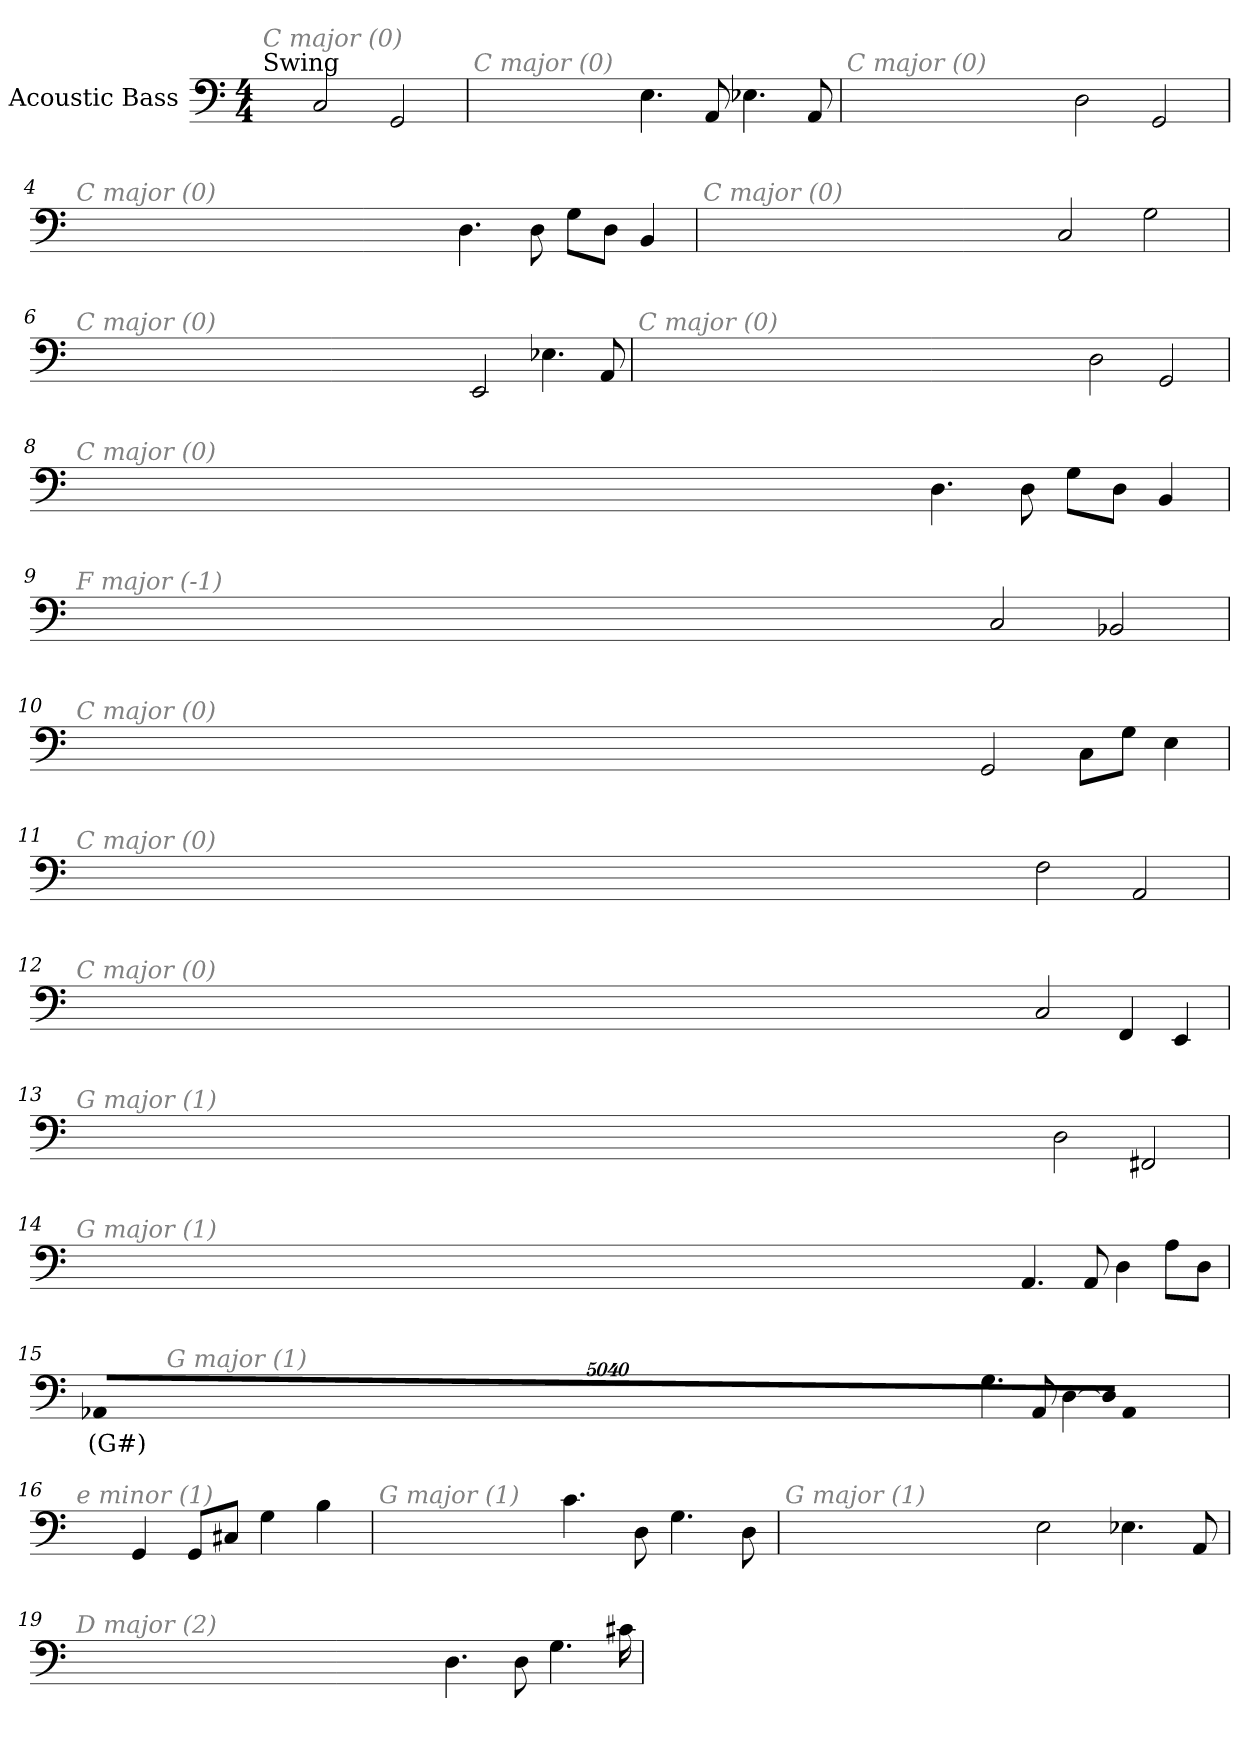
**kern	**text
*part1	*part1
*staff1	*staff1
*I"Acoustic Bass	*
*clefF4	*
*ITrd7c12	*
*k[]	*
*C:	*
*M4/4	*
*MM117	*
=1	=1
!LO:TX:a:t=Swing	!
!LO:TX:i:color=#808080:t=C major (0)	!
2CC	.
2GGG	.
=2	=2
!LO:TX:i:color=#808080:t=C major (0)	!
4.EE	.
8AAA	.
4.EE-X	.
8AAA	.
=3	=3
!LO:TX:i:color=#808080:t=C major (0)	!
2DD	.
2GGG	.
=4	=4
!LO:TX:i:color=#808080:t=C major (0)	!
4.DD	.
8DD	.
8GGL	.
8DDJ	.
4BBB	.
=5	=5
!LO:TX:i:color=#808080:t=C major (0)	!
2CC	.
2GG	.
=6	=6
!LO:TX:i:color=#808080:t=C major (0)	!
2EEE	.
4.EE-X	.
8AAA	.
=7	=7
!LO:TX:i:color=#808080:t=C major (0)	!
2DD	.
2GGG	.
=8	=8
!LO:TX:i:color=#808080:t=C major (0)	!
4.DD	.
8DD	.
8GGL	.
8DDJ	.
4BBB	.
=9	=9
!LO:TX:i:color=#808080:t=F major (-1)	!
2CC	.
2BBB-X	.
=10	=10
!LO:TX:i:color=#808080:t=C major (0)	!
2GGG	.
8CCL	.
8GGJ	.
4EE	.
=11	=11
!LO:TX:i:color=#808080:t=C major (0)	!
2FF	.
2AAA	.
=12	=12
!LO:TX:i:color=#808080:t=C major (0)	!
2CC	.
4FFF	.
4EEE	.
=13	=13
!LO:TX:i:color=#808080:t=G major (1)	!
2DD	.
2FFF#X	.
=14	=14
!LO:TX:i:color=#808080:t=G major (1)	!
4.AAA	.
8AAA	.
4DD	.
8AAL	.
8DDJ	.
=15	=15
!LO:TX:i:color=#808080:t=G major (1)	!
4.GG	.
8AAA	.
[4DD	.
!LO:N:vis=8	!
40320%3347DDL]	.
!LO:N:vis=8	!
40320%3347AAA	.
!LO:N:vis=8	!
40320%3347AAA-XiJ	(G#)
=16	=16
!LO:TX:i:color=#808080:t=e minor (1)	!
4GGG	.
8GGGL	.
8CC#XJ	.
4GG	.
4BB	.
=17	=17
!LO:TX:i:color=#808080:t=G major (1)	!
4.C	.
8DD	.
4.GG	.
8DD	.
=18	=18
!LO:TX:i:color=#808080:t=G major (1)	!
2EE	.
4.EE-X	.
8AAA	.
=19	=19
!LO:TX:i:color=#808080:t=D major (2)	!
4.DD	.
8DD	.
4.GG	.
16C#X	.
=	=
*-	*-
